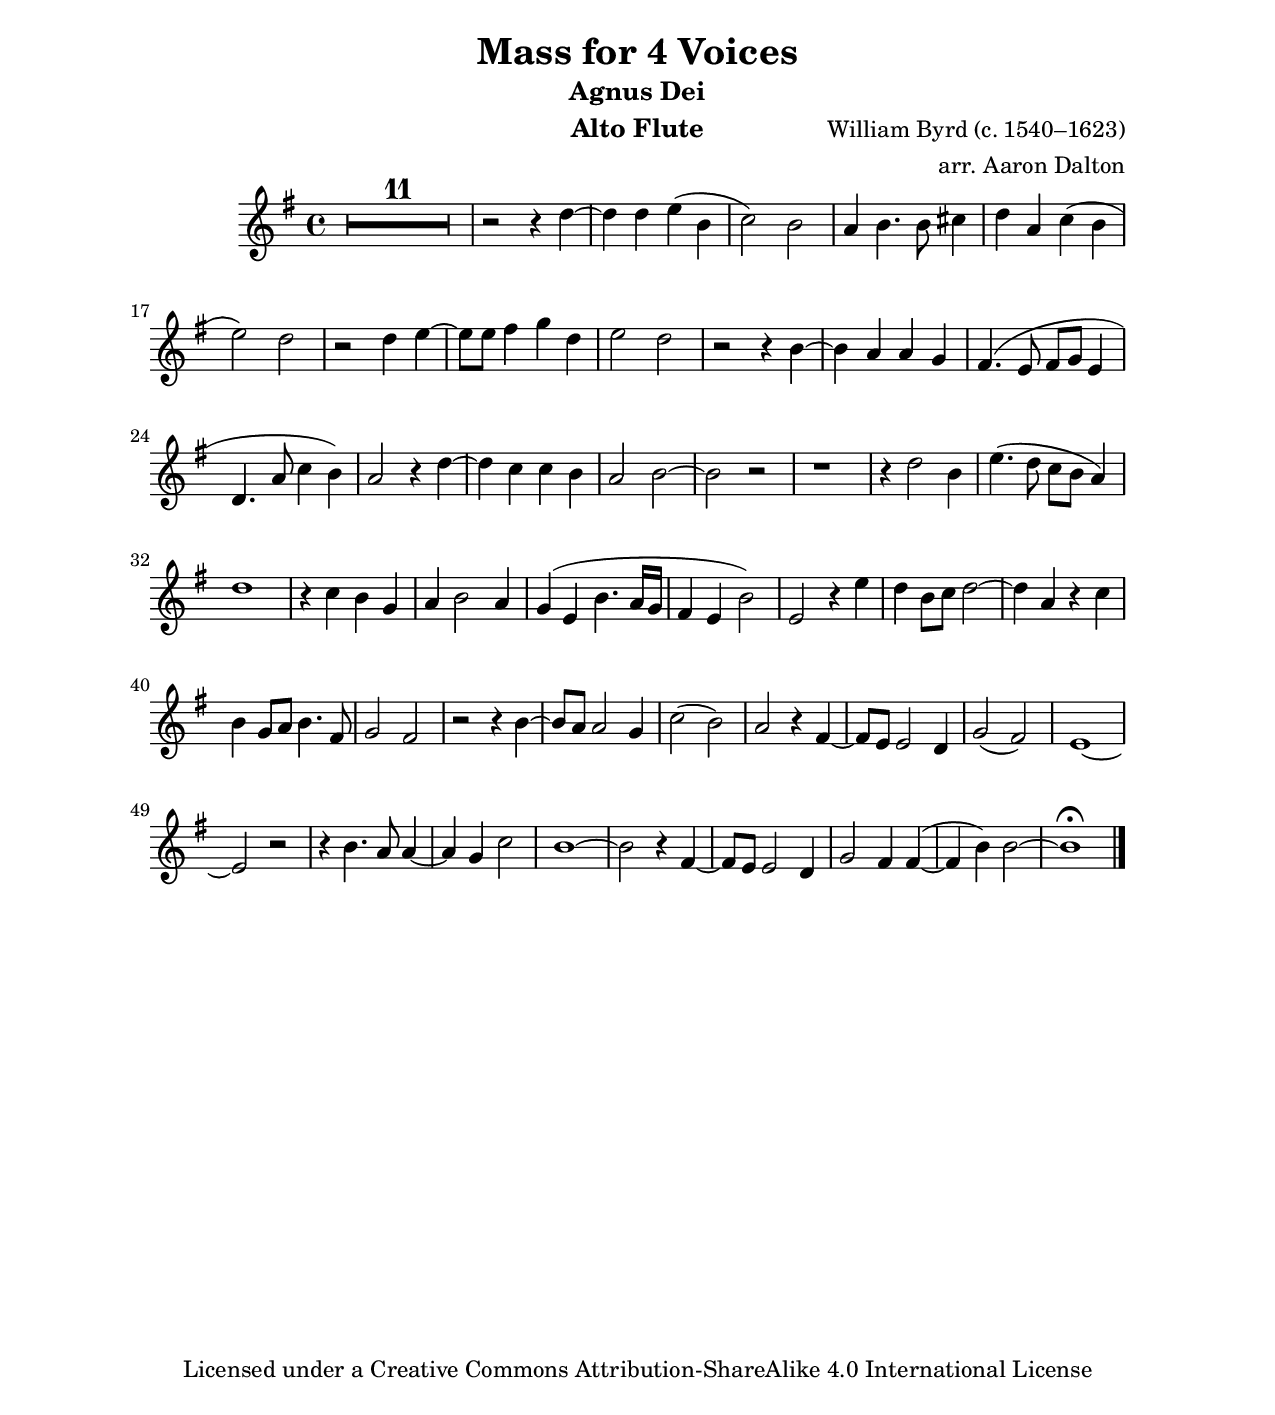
\version "2.18.2"

threeNotes = \transpose c e \relative c' {
    \time 4/4
    \key bes \major
    \clef "treble"
    R1*11 | r2 r4 f4~ | f f g( d | ees2) d |
    c4 d4. d8 e4 | f c ees( d g2) f | r f4 g~ | g8 g a4 bes f | g2 f | r r4 d4~ |
    d4 c c bes | a4.( g8 a bes g4 | f4. c'8 ees4 d) | c2 r4 f4~ | f ees ees d | c2 d~ | d r |
    r1 | r4 f2 d4 | g4.( f8 ees d c4) | f1 | r4 ees d bes | c d2 c4 | bes( g d'4. c16 bes |
    a4 g d'2) | g,2 r4 g'4 | f d8 ees f2~ | f4 c r ees | d bes8 c d4. a8 | bes2 a | r r4 d~ |
    d8 c c2 bes4 | ees2( d) | c2 r4 a~ | a8 g g2 f4 | bes2( a) | g1~ | g2 
    r2 | r4 d'4. c8 c4~ | c bes ees2 | d1~ | d2 r4 a4~ | a8 g g2 f4 | bes2 a4 a4~( | a4 d) d2~ | d1\fermata \bar "|."
}


\paper {
  #(set-paper-size "letter")
  top-margin = 1\in
  bottom-margin = 1\in
  left-margin = 1\in
  right-margin = 1\in
}

\header {
    instrument = "Alto Flute"
    title = "Mass for 4 Voices"
    subtitle = "Agnus Dei"
    composer = "William Byrd (c. 1540–1623)"
    arranger = "arr. Aaron Dalton"
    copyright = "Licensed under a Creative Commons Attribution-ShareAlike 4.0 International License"
}

{
    \set Score.skipBars = ##t
    \transpose c f \threeNotes
}